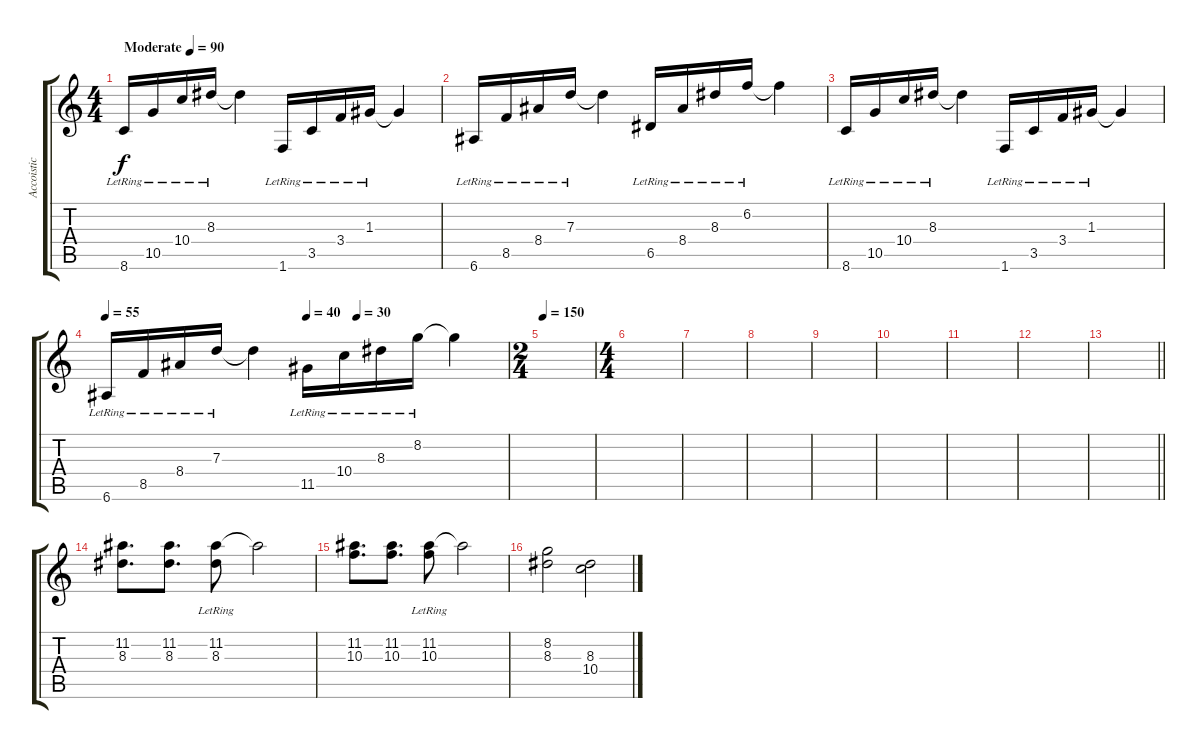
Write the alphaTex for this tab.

\track ("Accoistic Guitar" "Accoistic ") {instrument acousticguitarsteel}
\staff {score tabs}
\tuning (E4 B3 G3 D3 A2 E2) {hide}
\ts (4 4)
\tempo (90 "Moderate")
\clef g2
\ks c
8.6{lr}.16{dy f instrument acousticguitarsteel} 10.5{lr}.16 10.4{lr}.16 8.3{lr}.16 8.3{t}.4 1.6{lr}.16 3.5{lr}.16 3.4{lr}.16 1.3{lr}.16 1.3{t}.4 |
6.6{lr}.16 8.5{lr}.16 8.4{lr}.16 7.3{lr}.16 7.3{t}.4 6.5{lr}.16 8.4{lr}.16 8.3{lr}.16 6.2{lr}.16 6.2{t}.4 |
8.6{lr}.16 10.5{lr}.16 10.4{lr}.16 8.3{lr}.16 8.3{t}.4 1.6{lr}.16 3.5{lr}.16 3.4{lr}.16 1.3{lr}.16 1.3{t}.4 |
\tempo 55
\tempo (40 0.5)
\tempo (30 0.625)
6.6{lr}.16 8.5{lr}.16 8.4{lr}.16 7.3{lr}.16 7.3{t}.4 11.5{lr}.16 10.4{lr}.16 8.3{lr}.16 8.2{lr}.16 8.2{t}.4 |
\ts (2 4)
\tempo 150
|
\ts (4 4)
|
|
|
|
|
|
|
\barLineRight lightlight
|
(11.2 8.3).8{d} (11.2 8.3).8{d} (11.2{lr} 8.3{lr}).8 11.2{t}.2 |
(11.2 10.3).8{d} (11.2 10.3).8{d} (11.2{lr} 10.3{lr}).8 11.2{t}.2 |
(8.2 8.3).2 (8.3 10.4).2
